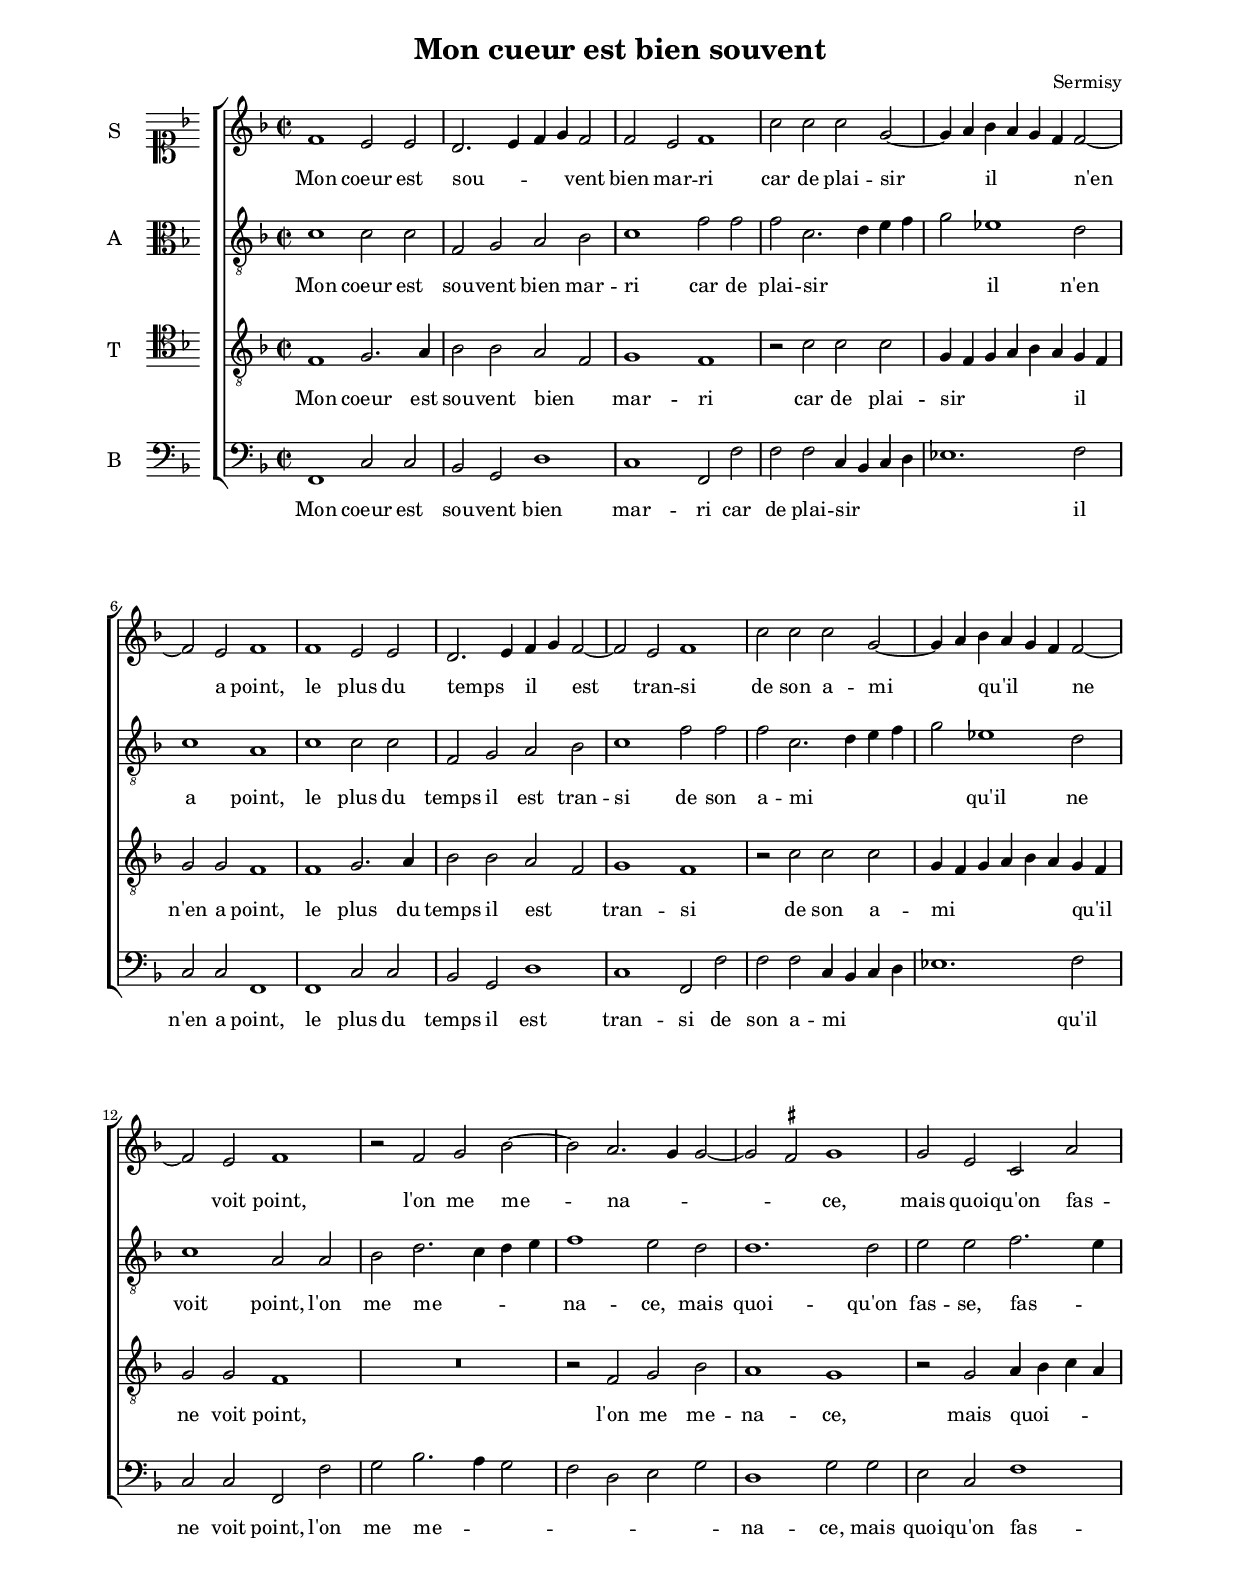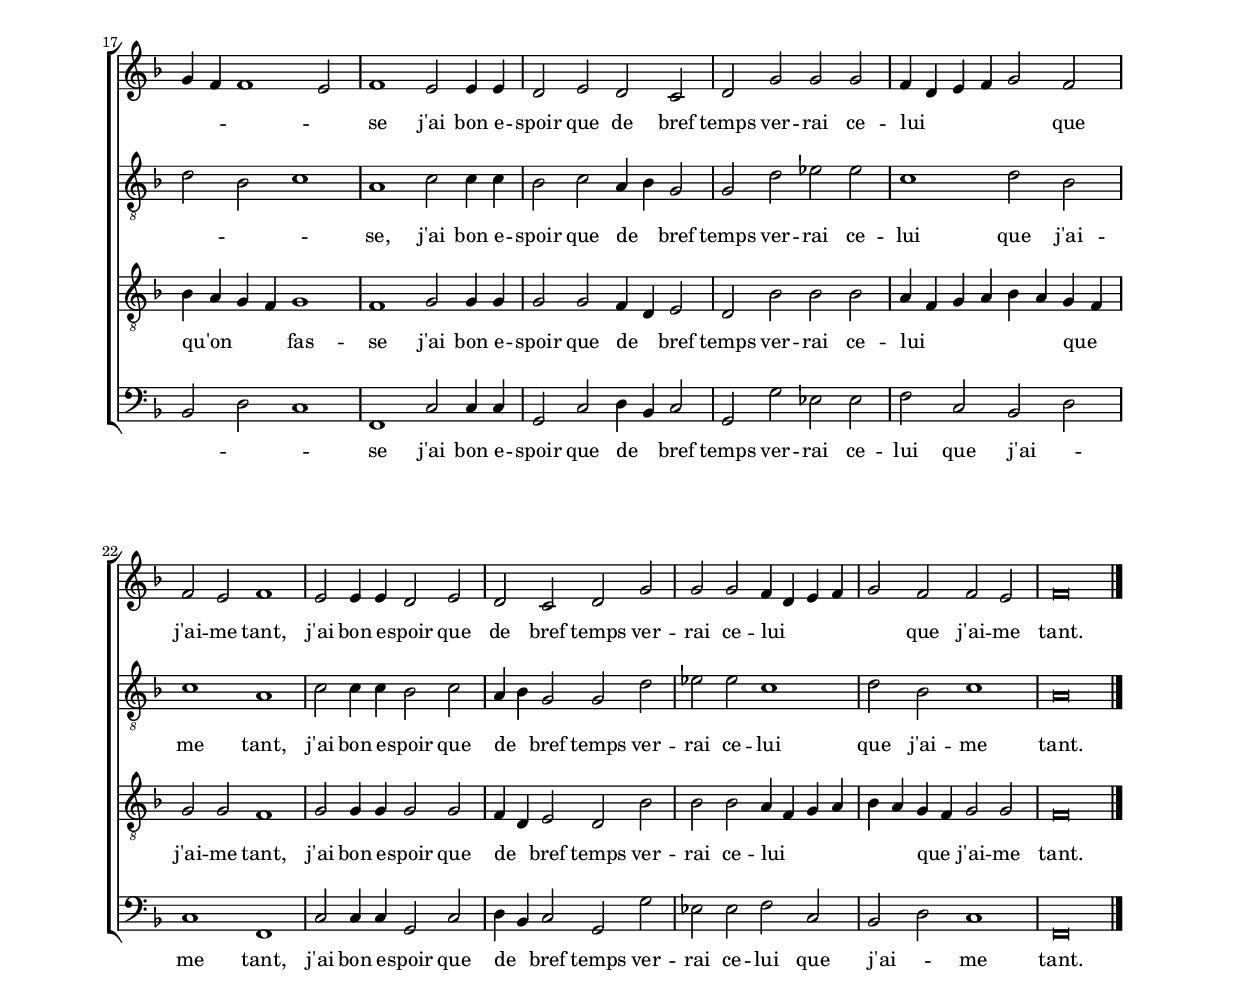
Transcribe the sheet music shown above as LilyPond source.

\header
{
  title="Mon cueur est bien souvent"
  composer="Sermisy"
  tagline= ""
}

\version "2.18.2"
\include "deutsch.ly"
#(set-global-staff-size 16)
% #(set-default-paper-size "letter")
#(ly:set-option 'point-and-click #f)

	
global = {
	\key f \major
	\time 2/2 \set Score.measureLength = #(ly:make-moment 2/1)
	}

	ficta = { \once \set suggestAccidentals = ##t }
	
	forget = #(define-music-function (parser location music) (ly:music?) #{
		\accidentalStyle forget
		$music
		\accidentalStyle default
		#})
	
	m = \melisma
	me = \melismaEnd


\paper
	{
	top-margin = 2 \cm
	bottom-margin = 2 \cm
	left-margin = 2 \cm
	right-margin = 2 \cm
	ragged-bottom = ##f
	ragged-last-bottom = ##t
	print-page-number = ##f
	system-system-spacing = #'((basic-distance . 20) (minimum-distance . 14) (padding . 8) (strechability . 150))
%	systems-per-page = 3
%	min-systems-per-page = 3
%	oddHeaderMarkup = \markup { \fill-line { \null \null \column \right-align { \fontsize #1 \fromproperty #'page:page-number-string \null } } }
%	evenHeaderMarkup = \markup { \column \right-align { \fontsize #1 \fromproperty #'page:page-number-string \null } }
	}


incipitcantus = \markup { \score {
	{
	\set Staff.instrumentName = \markup { \fontsize #1 "S" }
	\key f \major
	\clef soprano
	s4 \bar ""
	}
	\layout  {
	raggedright = ##t
	indent = 1 \cm
	line-width = 1.6 \cm
	\context { \Staff \remove Time_signature_engraver }
	\override Staff.Clef.Y-extent = #'(0 . 0)
	}} \hspace #1 }
	
      
incipitaltus = \markup { \score {
	{
	\set Staff.instrumentName = \markup { \fontsize #1 "A" }
	\key f \major
	\clef alto
	s4 \bar ""
	}
	\layout  {
	raggedright = ##t
	indent = 1 \cm
	line-width = 1.6 \cm
	\context { \Staff \remove Time_signature_engraver }
	\override Staff.Clef.Y-extent = #'(0 . 0)
	}} \hspace #1 }


incipittenor = \markup { \score {
	{
	\set Staff.instrumentName = \markup { \fontsize #1 "T" }
	\key f \major
	\clef tenor
	s4 \bar ""
	}
	\layout  {
	raggedright = ##t
	indent = 1 \cm
	line-width = 1.6 \cm
	\context { \Staff \remove Time_signature_engraver }
	\override Staff.Clef.Y-extent = #'(0 . 0)
	}} \hspace #1 }


incipitbassus = \markup { \score {
	{
	\set Staff.instrumentName = \markup { \fontsize #1 "B" }
	\key f \major
	\clef bass
	s4 \bar ""
	}
	\layout  {
	raggedright = ##t
	indent = 1 \cm
	line-width = 1.6 \cm
	\context { \Staff \remove Time_signature_engraver }
	\override Staff.Clef.Y-extent = #'(0 . 0)
	}} \hspace #1 }


cantus =  \relative c''
	{
	f,1 e2 e
	d2. e4 f g f2
	f2 e f1
	c'2 c c g~
%5
	g4 a b a g f f2~ |
	f2 e f1
	f1 e2 e
	d2. e4 f g f2~
	f2 e f1
%10
	c'2 c c g~ |
	g4 a b a g f f2~
	f2 e f1
	r2 f g b~
	b2 a2. g4 g2~
%15
	g2 \ficta fis g1 |
	g2 e c a'
	g4 f f1 e2
	f1 e2 e4 e
	d2 e d c
%20
	d2 g g g |
	f4 d e f g2 f
	f2 e f1
	e2 e4 e d2 e
	d2 c d g
%25
	g2 g f4 d e f |
	g2 f f e
	f\breve \bar "|." |
	}


altus =  \relative c'
        {
	c1 c2 c
	f,2 g a b
	c1 f2 f
	f2 c2. d4 e f
%5
	g2 es1 d2 |
	c1 a
	c1 c2 c
	f,2 g a b
	c1 f2 f
%10
	f2 c2. d4 e f |
	g2 es1 d2
	c1 a2 a
	b2 d2. c4 d e
	f1 e2 d
%15
	d1. d2 |
	e2 e f2. e4
	d2 b c1
	a1 c2 c4 c
	b2 c a4 b g2
%20
	g2 d' es es |
	c1 d2 b
	c1 a
	c2 c4 c b2 c
	a4 b g2 g d'
%25
	es2 es c1
	d2 b c1
	a\breve |
	}


tenor =  \relative c'
	{
	f,1 g2. a4
	b2 b a f
	g1 f
	r2 c' c c
%5
	g4 f g a b a g f |
	g2 g f1
	f1 g2. a4
	b2 b a f
	g1 f
%10
	r2 c' c c |
	g4 f g a b a g f
	g2 g f1
	R\breve
	r2 f g b
%15
	a1 g |
	r2 g a4 b c a
	b4 a g f g1
	f1 g2 g4 g
	g2 g f4 d e2
%20
	d2 b' b b |
	a4 f g a b a g f
	g2 g f1
	g2 g4 g g2 g
	f4 d e2 d b'
%25
	b2 b a4 f g a |
	b4 a g f g2 g
	f\breve |
	}


bassus  =  \relative c
	{
	f,1 c'2 c
	b2 g d'1
	c1 f,2 f'
	f2 f c4 b c d
%5
	es1. f2 |
	c2 c f,1
	f1 c'2 c
	b2 g d'1
	c1 f,2 f'
%10
	f2 f c4 b c d |
	es1. f2
	c2 c f,2 f'
	g2 b2. a4 g2
	f2 d e g
%15
	d1 g2 g |
	e2 c f1
	b,2 d c1
	f,1 c'2 c4 c
	g2 c d4 b c2
%20
	g2 g' es es |
	f2 c b d
	c1 f,
	c'2 c4 c g2 c
	d4 b c2 g g'
%25
	es2 es f c |
	b2 d c1
	f,\breve |
	}

lyricscantus = \lyricmode {
	Mon coeur est sou -- _ _ _ vent bien mar -- ri
	car de plai -- sir _ il _ _ _ n'en a point,
	le plus du temps _ il _ est tran -- si
	de son a -- mi _ qu'il _ _ _ ne voit point,
	l'on me me -- na -- _ _ _ ce,
	mais quoi -- qu'on fas -- _ _ _ _ se
	j'ai bon e -- spoir que de bref temps
	ver -- rai ce -- lui _ _ _ _ que j'ai -- me tant,
	j'ai bon e -- spoir que de bref temps
	ver -- rai ce -- lui _ _ _ _ que j'ai -- me tant.
	}


lyricsaltus = \lyricmode {
	Mon coeur est sou -- vent bien mar -- ri
	car de plai -- sir _ _ _ _ il n'en a point,
	le plus du temps il est tran -- si
	de son a -- mi _ _ _ _ qu'il ne voit point,
	l'on me me -- _ _ _ na -- ce,
	mais quoi -- qu'on fas -- se,
	fas -- _ _ _ _ se,
	j'ai bon e -- spoir que de _ bref temps
	ver -- rai ce -- lui que j'ai -- me tant,
	j'ai bon e -- spoir que de _ bref temps
	ver -- rai ce -- lui que j'ai -- me tant.
	}


lyricstenor = \lyricmode {
	Mon coeur est sou -- vent bien _ mar -- ri
	car de plai -- sir _ _ _ _ _ il _ n'en a point,
	le plus du temps il est _ tran -- si
	de son a -- mi _ _ _ _ _ qu'il _ ne voit point,
	l'on me me -- na -- ce,
	mais quoi -- _ _ _ qu'on _ _ _ fas -- se
	j'ai bon e -- spoir que de _ bref temps
	ver -- rai ce -- lui _ _ _ _ _ que _ j'ai -- me tant,
	j'ai bon e -- spoir que de _ bref temps
	ver -- rai ce -- lui _ _ _ _ _ que _ j'ai -- me tant.
	}


lyricsbassus = \lyricmode {
	Mon coeur est sou -- vent bien mar -- ri
	car de plai -- sir _ _ _ _ il n'en a point,
	le plus du temps il est tran -- si
	de son a -- mi _ _ _ _ qu'il ne voit point,
	l'on me me -- _ _ _ _ _ _ na -- ce,
	mais quoi -- qu'on fas -- _ _ _ se
	j'ai bon e -- spoir que de _ bref temps
	ver -- rai ce -- lui que j'ai -- _ me tant,
	j'ai bon e -- spoir que de _ bref temps
	ver -- rai ce -- lui que j'ai -- _ me tant.
	}


\score
{  
  % \transpose {
	\new ChoirStaff \with { \override StaffGrouper.staff-staff-spacing.basic-distance = #13 }
	<<

	\new Staff << \global
	\new Voice="v1" {
		\set Staff.instrumentName=\incipitcantus
		\set Staff.midiInstrument = "reed organ"
		\clef violin
		\cantus }
	\new Lyrics \lyricsto "v1" {\lyricscantus }
	>>


	\new Staff << \global
	\new Voice="v2" {
		\set Staff.instrumentName=\incipitaltus
		\set Staff.midiInstrument = "reed organ"
		\clef "G_8" 
		\altus}
	\new Lyrics \lyricsto "v2" {\lyricsaltus }
	>>


	\new Staff << \global
	\new Voice="v3" {
		\set Staff.instrumentName=\incipittenor
		\set Staff.midiInstrument = "reed organ"
		\clef "G_8"
		\tenor }
	\new Lyrics \lyricsto "v3" {\lyricstenor }
	>>


	\new Staff << \global
	\new Voice="v4" {
		\set Staff.instrumentName=\incipitbassus
		\set Staff.midiInstrument = "reed organ"
		\clef "bass" 
		\bassus }
	\new Lyrics \lyricsto "v4" {\lyricsbassus}
	>>

	>>
	% } % transpose

	\layout
	{
	indent = 1.8 \cm
	\context { \Lyrics \override VerticalAxisGroup.nonstaff-relatedstaff-spacing.padding = #2 }
	\context { \Staff \override TimeSignature.break-visibility = #end-of-line-invisible }
%	\context { \Staff \override InstrumentName.X-offset = #'-25 }
	\context { \Voice \override Slur.transparent = ##t }
%	\context { \Voice \override AccidentalSuggestion.avoid-slur = #'ignore }
%	\context { \Voice \override AccidentalSuggestion.outside-staff-priority = ##f }
%	\context { \Score \override BarNumber.padding = #2 }
	\context { \Voice \override NoteHead.style = #'baroque }
	}

\midi
	{
    	\tempo 2 = 90
	}
	
}


% EOF